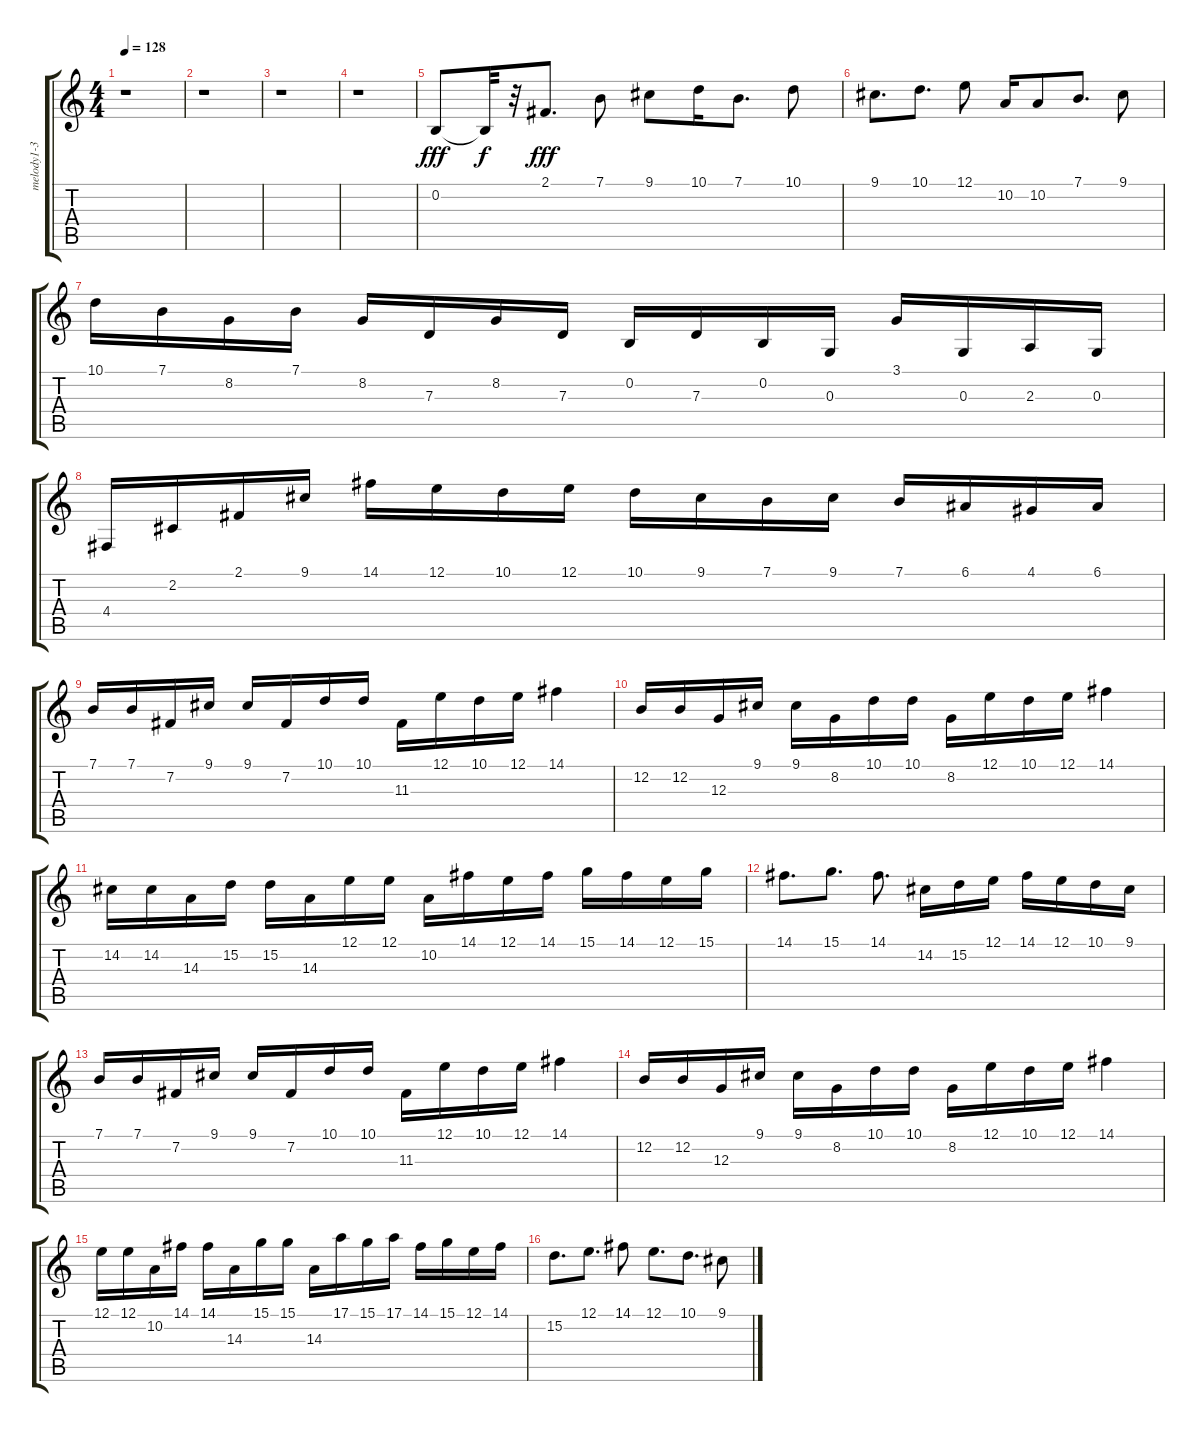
\track ("melody1-3" "melody1-3") {instrument honkytonkpiano}
\staff {score tabs}
\tuning (E4 B3 G3 D3 A2 E2) {hide}
\ts (4 4)
\tempo 128
\clef g2
\ks c
r.1{dy f} |
r.1 |
r.1 |
r.1 |
0.2.8{dy fff} 0.2{t}.32{dy f} r.32 2.1.8{d dy fff} 7.1.8 9.1.8 10.1.16 7.1.8{d} 10.1.8 |
9.1.8{d} 10.1.8{d} 12.1.8 10.2.16 10.2.8 7.1.8{d} 9.1.8 |
10.1.16 7.1.16 8.2.16 7.1.16 8.2.16 7.3.16 8.2.16 7.3.16 0.2.16 7.3.16 0.2.16 0.3.16 3.1.16 0.3.16 2.3.16 0.3.16 |
4.4.16 2.2.16 2.1.16 9.1.16 14.1.16 12.1.16 10.1.16 12.1.16 10.1.16 9.1.16 7.1.16 9.1.16 7.1.16 6.1.16 4.1.16 6.1.16 |
7.1.16 7.1.16 7.2.16 9.1.16 9.1.16 7.2.16 10.1.16 10.1.16 11.3.16 12.1.16 10.1.16 12.1.16 14.1.4 |
12.2.16 12.2.16 12.3.16 9.1.16 9.1.16 8.2.16 10.1.16 10.1.16 8.2.16 12.1.16 10.1.16 12.1.16 14.1.4 |
14.2.16 14.2.16 14.3.16 15.2.16 15.2.16 14.3.16 12.1.16 12.1.16 10.2.16 14.1.16 12.1.16 14.1.16 15.1.16 14.1.16 12.1.16 15.1.16 |
14.1.8{d} 15.1.8{d} 14.1.8{d} 14.2.16 15.2.16 12.1.16 14.1.16 12.1.16 10.1.16 9.1.16 |
7.1.16 7.1.16 7.2.16 9.1.16 9.1.16 7.2.16 10.1.16 10.1.16 11.3.16 12.1.16 10.1.16 12.1.16 14.1.4 |
12.2.16 12.2.16 12.3.16 9.1.16 9.1.16 8.2.16 10.1.16 10.1.16 8.2.16 12.1.16 10.1.16 12.1.16 14.1.4 |
12.1.16 12.1.16 10.2.16 14.1.16 14.1.16 14.3.16 15.1.16 15.1.16 14.3.16 17.1.16 15.1.16 17.1.16 14.1.16 15.1.16 12.1.16 14.1.16 |
15.2.8{d} 12.1.8{d} 14.1.8 12.1.8{d} 10.1.8{d} 9.1.8
